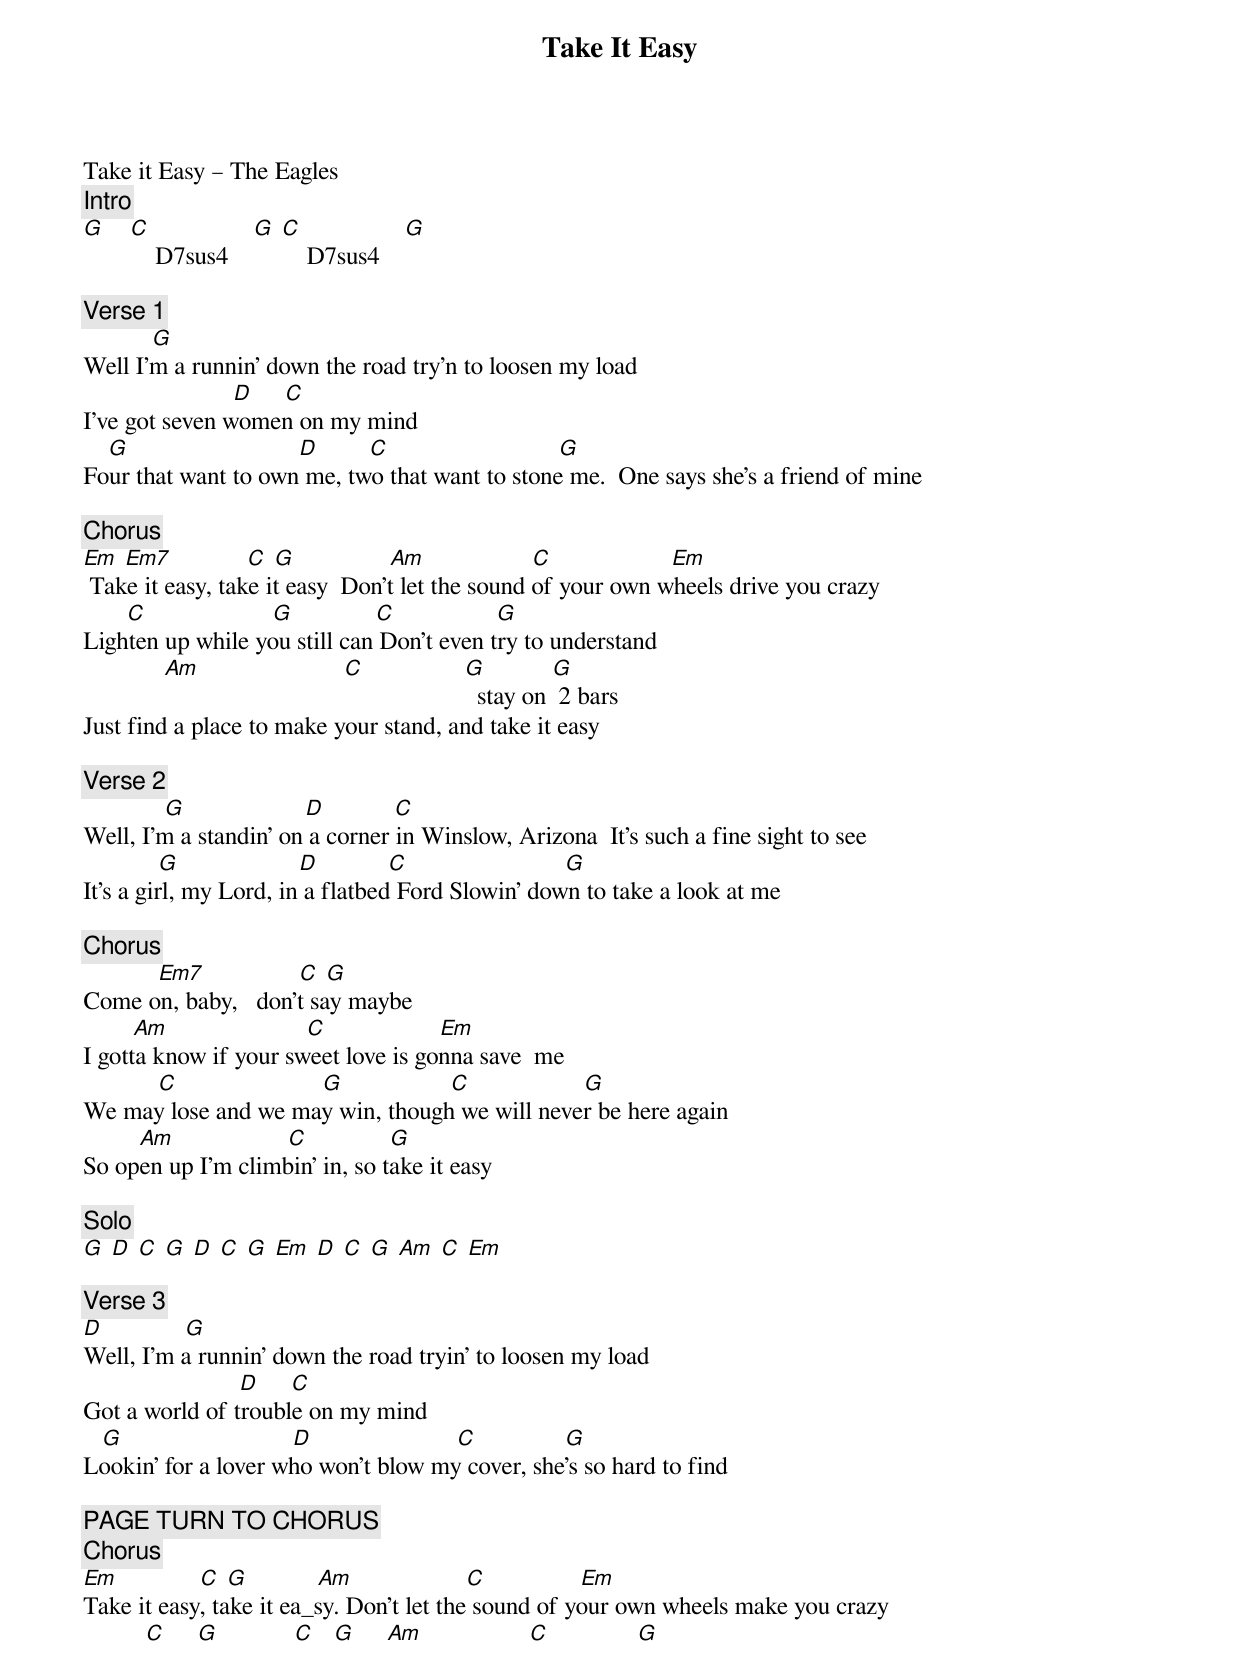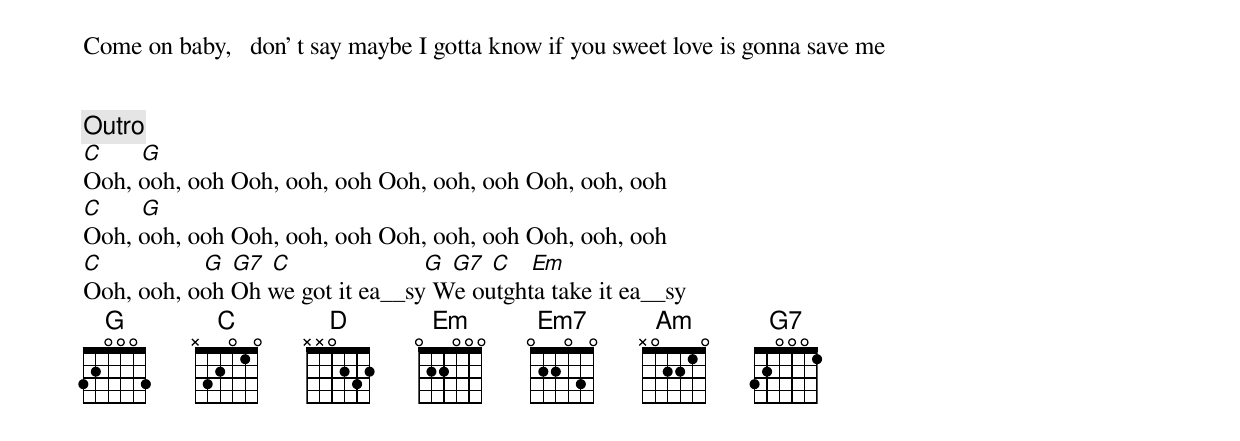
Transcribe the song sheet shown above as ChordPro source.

{title: Take It Easy}
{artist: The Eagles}
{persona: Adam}
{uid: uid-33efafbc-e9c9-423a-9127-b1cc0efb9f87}
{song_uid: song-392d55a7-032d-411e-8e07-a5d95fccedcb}


Take it Easy – The Eagles
{comment: Intro}
[G]    [C]    D7sus4    [G]	[C]    D7sus4    [G]

{comment: Verse 1}
           [G]
Well I'm a runnin' down the road try'n to loosen my load
                     			[D]     [C]
I've got seven women on my mind
    [G]                        			[D]					   [C]                           [G]
Four that want to own me, two that want to stone me.  One says she's a friend of mine

{comment: Chorus}
[Em] [Em7]           	[C] [G]			            [Am]                	[C]                   [Em]
 Take it easy, take it easy 	Don't let the sound of your own wheels drive you crazy
      	[C]                   	[G]		           [C]                [G]
Lighten up while you still can	Don't even try to understand
            	[Am]                       [C]              		[G]		stay on [G] 2 bars
Just find a place to make your stand, and take it easy

{comment: Verse 2}
            	[G]							          		[D]           [C]
Well, I'm a standin' on a corner in Winslow, Arizona 	It's such a fine sight to see
            [G]                  	[D]			        [C]                        	[G]
It's a girl, my Lord, in a flatbed Ford	Slowin' down to take a look at me

{comment: Chorus}
           	[Em7]             		[C]	[G]
Come on, baby,   don't say maybe
       	[Am]                 	    [C]                 	[Em]
I gotta know if your sweet love is gonna save  me
           	[C]               	       [G]               		[C]                  [G]
We may lose and we may win, though we will never be here again
        	[Am]                 	[C]             [G]
So open up I'm climbin' in, so take it easy

{comment: Solo}
[G] [D] [C] [G]	[D] [C] [G] [Em]	[D] [C] [G] [Am]	[C] [Em]

{comment: Verse 3}
[D]            	[G]
Well, I'm a runnin' down the road tryin' to loosen my load
                       		[D]     [C]
Got a world of trouble on my mind
   [G]                         		[D]                     		[C]              [G]
Lookin' for a lover who won't blow my cover, she's so hard to find

{comment: PAGE TURN TO CHORUS}
{comment: Chorus}
[Em]           		[C]	[G]		         [Am]                		[C]               [Em]
Take it easy, take it ea_sy. Don't let the sound of your own wheels make you crazy
        		[C]     [G]           	[C]  	[G]		   [Am]                	[C]             	[G]
Come on baby,   don' t say maybe	I gotta know if you sweet love is gonna save me


{comment: Outro}
[C]						[G]
Ooh, ooh, ooh	Ooh, ooh, ooh	Ooh, ooh, ooh	Ooh, ooh, ooh
[C]						[G]
Ooh, ooh, ooh	Ooh, ooh, ooh	Ooh, ooh, ooh	Ooh, ooh, ooh
[C]			             [G] [G7] [C]		                   [G] [G7] [C] 		[Em]
Ooh, ooh, ooh	Oh we got it ea__sy	We outghta take it ea__sy
